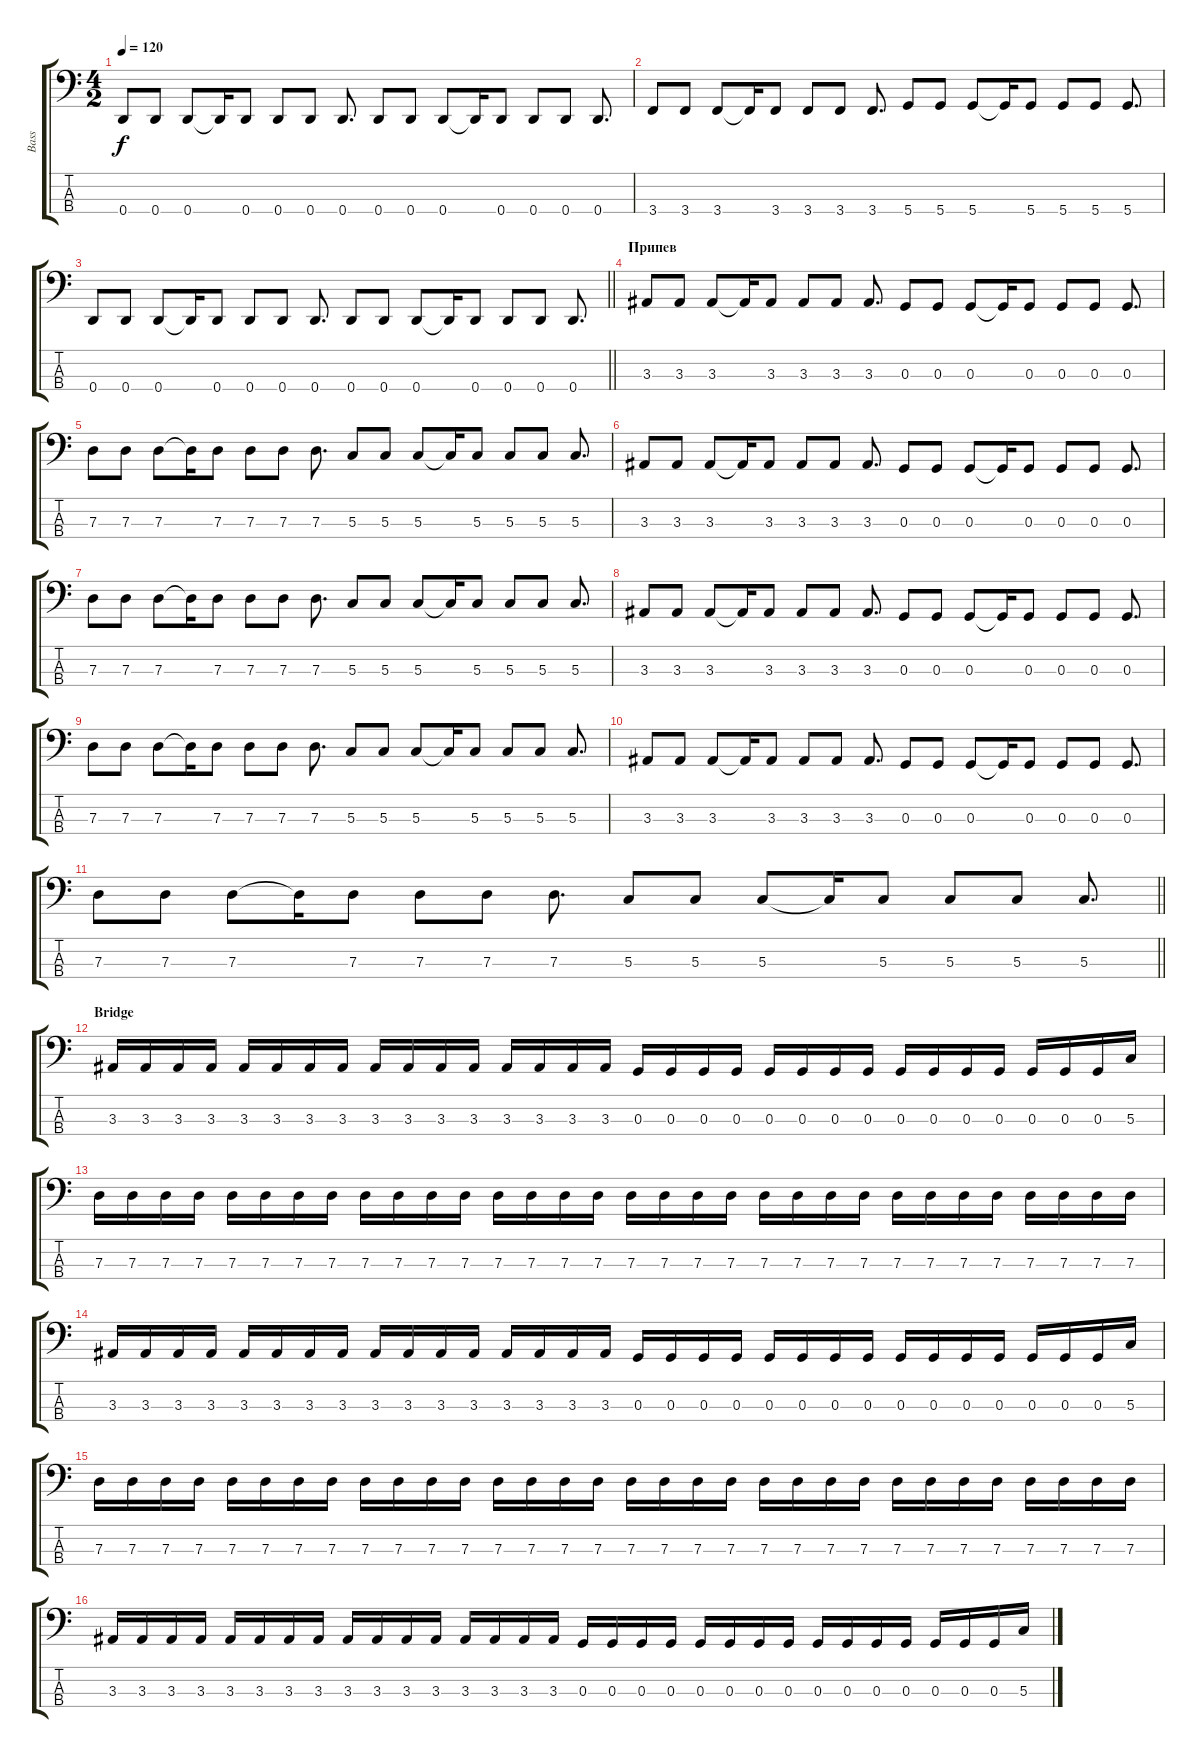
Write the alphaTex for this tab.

\track ("Bass" "Bass") {instrument electricbassfinger}
\staff {score tabs}
\tuning (F2 C2 G1 D1) {hide}
\ts (4 2)
\tempo 120
\clef f4
\ks c
0.4.8{dy f} 0.4.8 0.4.8 0.4{t}.16 0.4.8 0.4.8 0.4.8 0.4.8{d} 0.4.8 0.4.8 0.4.8 0.4{t}.16 0.4.8 0.4.8 0.4.8 0.4.8{d} |
3.4.8 3.4.8 3.4.8 3.4{t}.16 3.4.8 3.4.8 3.4.8 3.4.8{d} 5.4.8 5.4.8 5.4.8 5.4{t}.16 5.4.8 5.4.8 5.4.8 5.4.8{d} |
\barLineRight lightlight
0.4.8 0.4.8 0.4.8 0.4{t}.16 0.4.8 0.4.8 0.4.8 0.4.8{d} 0.4.8 0.4.8 0.4.8 0.4{t}.16 0.4.8 0.4.8 0.4.8 0.4.8{d} |
\section ("" "Припев")
3.3.8 3.3.8 3.3.8 3.3{t}.16 3.3.8 3.3.8 3.3.8 3.3.8{d} 0.3.8 0.3.8 0.3.8 0.3{t}.16 0.3.8 0.3.8 0.3.8 0.3.8{d} |
7.3.8 7.3.8 7.3.8 7.3{t}.16 7.3.8 7.3.8 7.3.8 7.3.8{d} 5.3.8 5.3.8 5.3.8 5.3{t}.16 5.3.8 5.3.8 5.3.8 5.3.8{d} |
3.3.8 3.3.8 3.3.8 3.3{t}.16 3.3.8 3.3.8 3.3.8 3.3.8{d} 0.3.8 0.3.8 0.3.8 0.3{t}.16 0.3.8 0.3.8 0.3.8 0.3.8{d} |
7.3.8 7.3.8 7.3.8 7.3{t}.16 7.3.8 7.3.8 7.3.8 7.3.8{d} 5.3.8 5.3.8 5.3.8 5.3{t}.16 5.3.8 5.3.8 5.3.8 5.3.8{d} |
3.3.8 3.3.8 3.3.8 3.3{t}.16 3.3.8 3.3.8 3.3.8 3.3.8{d} 0.3.8 0.3.8 0.3.8 0.3{t}.16 0.3.8 0.3.8 0.3.8 0.3.8{d} |
7.3.8 7.3.8 7.3.8 7.3{t}.16 7.3.8 7.3.8 7.3.8 7.3.8{d} 5.3.8 5.3.8 5.3.8 5.3{t}.16 5.3.8 5.3.8 5.3.8 5.3.8{d} |
3.3.8 3.3.8 3.3.8 3.3{t}.16 3.3.8 3.3.8 3.3.8 3.3.8{d} 0.3.8 0.3.8 0.3.8 0.3{t}.16 0.3.8 0.3.8 0.3.8 0.3.8{d} |
\barLineRight lightlight
7.3.8 7.3.8 7.3.8 7.3{t}.16 7.3.8 7.3.8 7.3.8 7.3.8{d} 5.3.8 5.3.8 5.3.8 5.3{t}.16 5.3.8 5.3.8 5.3.8 5.3.8{d} |
\section ("" "Bridge")
3.3.16 3.3.16 3.3.16 3.3.16 3.3.16 3.3.16 3.3.16 3.3.16 3.3.16 3.3.16 3.3.16 3.3.16 3.3.16 3.3.16 3.3.16 3.3.16 0.3.16 0.3.16 0.3.16 0.3.16 0.3.16 0.3.16 0.3.16 0.3.16 0.3.16 0.3.16 0.3.16 0.3.16 0.3.16 0.3.16 0.3.16 5.3.16 |
7.3.16 7.3.16 7.3.16 7.3.16 7.3.16 7.3.16 7.3.16 7.3.16 7.3.16 7.3.16 7.3.16 7.3.16 7.3.16 7.3.16 7.3.16 7.3.16 7.3.16 7.3.16 7.3.16 7.3.16 7.3.16 7.3.16 7.3.16 7.3.16 7.3.16 7.3.16 7.3.16 7.3.16 7.3.16 7.3.16 7.3.16 7.3.16 |
3.3.16 3.3.16 3.3.16 3.3.16 3.3.16 3.3.16 3.3.16 3.3.16 3.3.16 3.3.16 3.3.16 3.3.16 3.3.16 3.3.16 3.3.16 3.3.16 0.3.16 0.3.16 0.3.16 0.3.16 0.3.16 0.3.16 0.3.16 0.3.16 0.3.16 0.3.16 0.3.16 0.3.16 0.3.16 0.3.16 0.3.16 5.3.16 |
7.3.16 7.3.16 7.3.16 7.3.16 7.3.16 7.3.16 7.3.16 7.3.16 7.3.16 7.3.16 7.3.16 7.3.16 7.3.16 7.3.16 7.3.16 7.3.16 7.3.16 7.3.16 7.3.16 7.3.16 7.3.16 7.3.16 7.3.16 7.3.16 7.3.16 7.3.16 7.3.16 7.3.16 7.3.16 7.3.16 7.3.16 7.3.16 |
3.3.16 3.3.16 3.3.16 3.3.16 3.3.16 3.3.16 3.3.16 3.3.16 3.3.16 3.3.16 3.3.16 3.3.16 3.3.16 3.3.16 3.3.16 3.3.16 0.3.16 0.3.16 0.3.16 0.3.16 0.3.16 0.3.16 0.3.16 0.3.16 0.3.16 0.3.16 0.3.16 0.3.16 0.3.16 0.3.16 0.3.16 5.3.16
